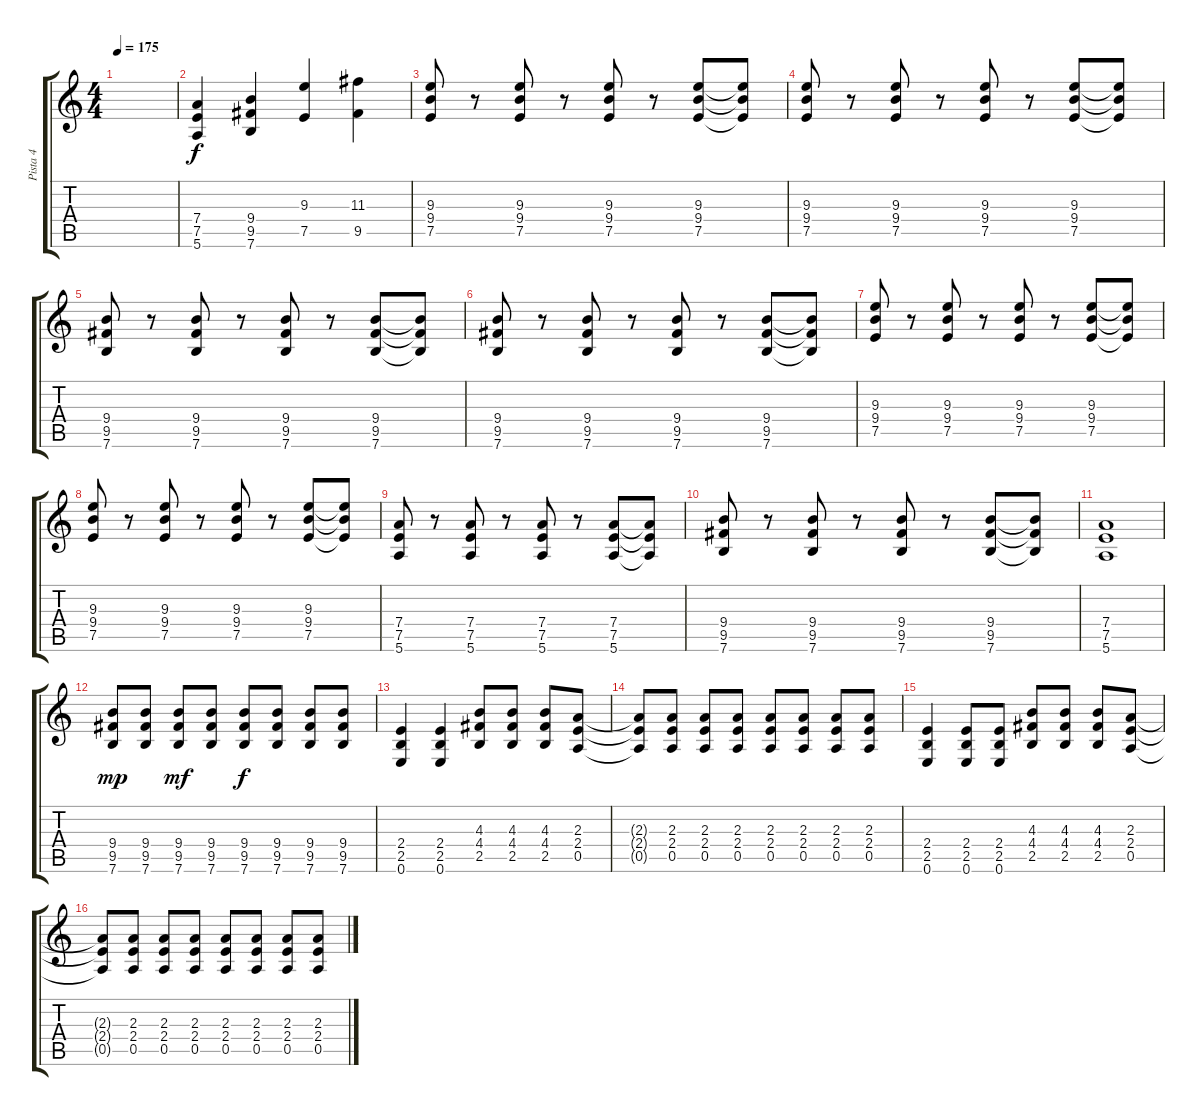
\track ("Pista 4" "Pista 4") {instrument overdrivenguitar}
\staff {score tabs}
\tuning (E4 B3 G3 D3 A2 E2) {hide}
\ts (4 4)
\tempo 175
\clef g2
\ks c
|
(7.4 7.5 5.6).4 (9.4 9.5 7.6).4 (9.3 7.5).4 (11.3 9.5).4 |
(9.3 9.4 7.5).8 r.8 (9.3 9.4 7.5).8 r.8 (9.3 9.4 7.5).8 r.8 (9.3 9.4 7.5).8 (9.3{t} 9.4{t} 7.5{t}).8 |
(9.3 9.4 7.5).8 r.8 (9.3 9.4 7.5).8 r.8 (9.3 9.4 7.5).8 r.8 (9.3 9.4 7.5).8 (9.3{t} 9.4{t} 7.5{t}).8 |
(9.4 9.5 7.6).8 r.8 (9.4 9.5 7.6).8 r.8 (9.4 9.5 7.6).8 r.8 (9.4 9.5 7.6).8 (9.4{t} 9.5{t} 7.6{t}).8 |
(9.4 9.5 7.6).8 r.8 (9.4 9.5 7.6).8 r.8 (9.4 9.5 7.6).8 r.8 (9.4 9.5 7.6).8 (9.4{t} 9.5{t} 7.6{t}).8 |
(9.3 9.4 7.5).8 r.8 (9.3 9.4 7.5).8 r.8 (9.3 9.4 7.5).8 r.8 (9.3 9.4 7.5).8 (9.3{t} 9.4{t} 7.5{t}).8 |
(9.3 9.4 7.5).8 r.8 (9.3 9.4 7.5).8 r.8 (9.3 9.4 7.5).8 r.8 (9.3 9.4 7.5).8 (9.3{t} 9.4{t} 7.5{t}).8 |
(7.4 7.5 5.6).8 r.8 (7.4 7.5 5.6).8 r.8 (7.4 7.5 5.6).8 r.8 (7.4 7.5 5.6).8 (7.4{t} 7.5{t} 5.6{t}).8 |
(9.4 9.5 7.6).8 r.8 (9.4 9.5 7.6).8 r.8 (9.4 9.5 7.6).8 r.8 (9.4 9.5 7.6).8 (9.4{t} 9.5{t} 7.6{t}).8 |
(7.4 7.5 5.6).1 |
(9.4 9.5 7.6).8{dy mp} (9.4 9.5 7.6).8 (9.4 9.5 7.6).8{dy mf} (9.4 9.5 7.6).8 (9.4 9.5 7.6).8{dy f} (9.4 9.5 7.6).8 (9.4 9.5 7.6).8 (9.4 9.5 7.6).8 |
(2.4 2.5 0.6).4 (2.4 2.5 0.6).4 (4.3 4.4 2.5).8 (4.3 4.4 2.5).8 (4.3 4.4 2.5).8 (2.3 2.4 0.5).8 |
(2.3{t} 2.4{t} 0.5{t}).8 (2.3 2.4 0.5).8 (2.3 2.4 0.5).8 (2.3 2.4 0.5).8 (2.3 2.4 0.5).8 (2.3 2.4 0.5).8 (2.3 2.4 0.5).8 (2.3 2.4 0.5).8 |
(2.4 2.5 0.6).4 (2.4 2.5 0.6).8 (2.4 2.5 0.6).8 (4.3 4.4 2.5).8 (4.3 4.4 2.5).8 (4.3 4.4 2.5).8 (2.3 2.4 0.5).8 |
(2.3{t} 2.4{t} 0.5{t}).8 (2.3 2.4 0.5).8 (2.3 2.4 0.5).8 (2.3 2.4 0.5).8 (2.3 2.4 0.5).8 (2.3 2.4 0.5).8 (2.3 2.4 0.5).8 (2.3 2.4 0.5).8
